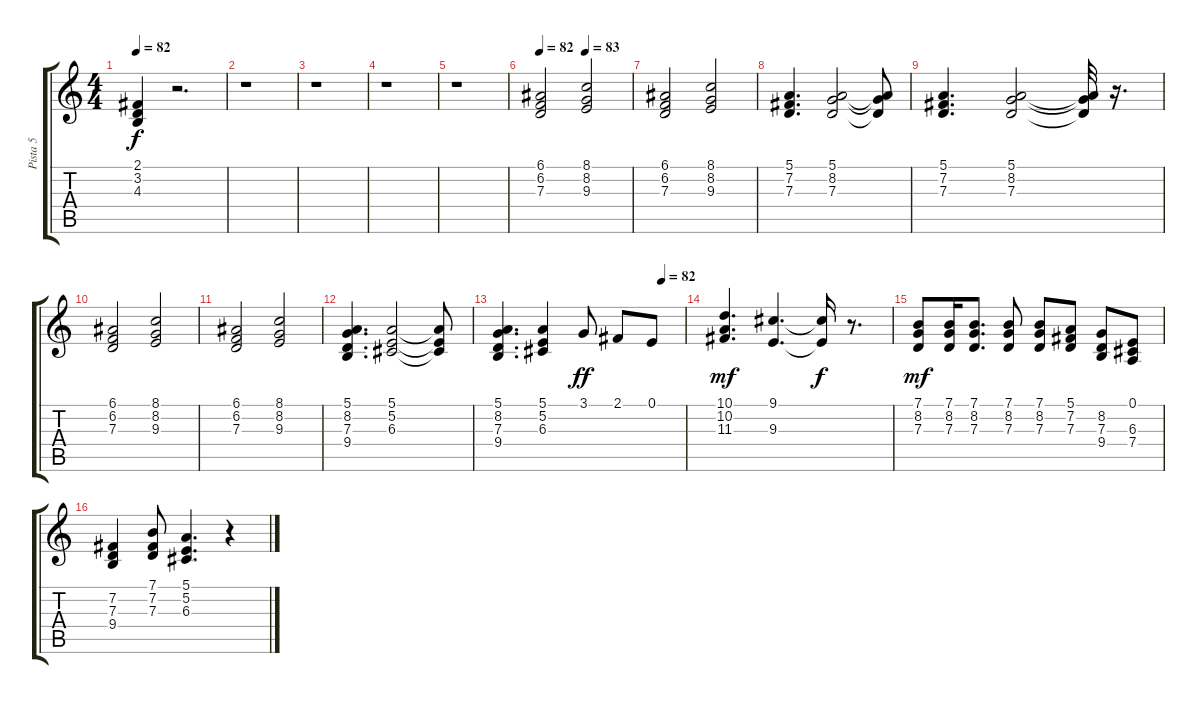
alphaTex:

\track ("Pista 5" "Pista 5") {instrument reedorgan}
\staff {score tabs}
\tuning (E4 B3 G3 D3 A2 E2) {hide}
\ts (4 4)
\tempo 82
\clef g2
\ks c
(2.1{t} 3.2{t} 4.3{t}).4{dy f} r.2{d} |
r.1 |
r.1 |
r.1 |
r.1 |
\tempo 82
\tempo (83 0.5)
(6.1 6.2 7.3).2 (8.1 8.2 9.3).2 |
(6.1 6.2 7.3).2 (8.1 8.2 9.3).2 |
(5.1 7.2 7.3).4{d} (5.1 8.2 7.3).2 (5.1{t} 8.2{t} 7.3{t}).8 |
(5.1 7.2 7.3).4{d} (5.1 8.2 7.3).2 (5.1{t} 8.2{t} 7.3{t}).32 r.16{d} |
(6.1 6.2 7.3).2 (8.1 8.2 9.3).2 |
(6.1 6.2 7.3).2 (8.1 8.2 9.3).2 |
(5.1 8.2 7.3 9.4).4{d} (5.1 5.2 6.3).2 (5.1{t} 5.2{t} 6.3{t}).8 |
\tempo (82 0.875)
(5.1 8.2 7.3 9.4).4{d} (5.1 5.2 6.3).4 3.1.8{dy ff} 2.1.8 0.1.8 |
(10.1 10.2 11.3).4{d dy mf} (9.1 9.3).4{d} (9.1{t} 9.3{t}).16{dy f} r.8{d} |
(7.1 8.2 7.3).8{dy mf} (7.1 8.2 7.3).16 (7.1 8.2 7.3).8{d} (7.1 8.2 7.3).8 (7.1 8.2 7.3).8 (5.1 7.2 7.3).8 (8.2 7.3 9.4).8 (0.1 6.3 7.4).8 |
(7.2 7.3 9.4).4 (7.1 7.2 7.3).8 (5.1 5.2 6.3).4{d} r.4
